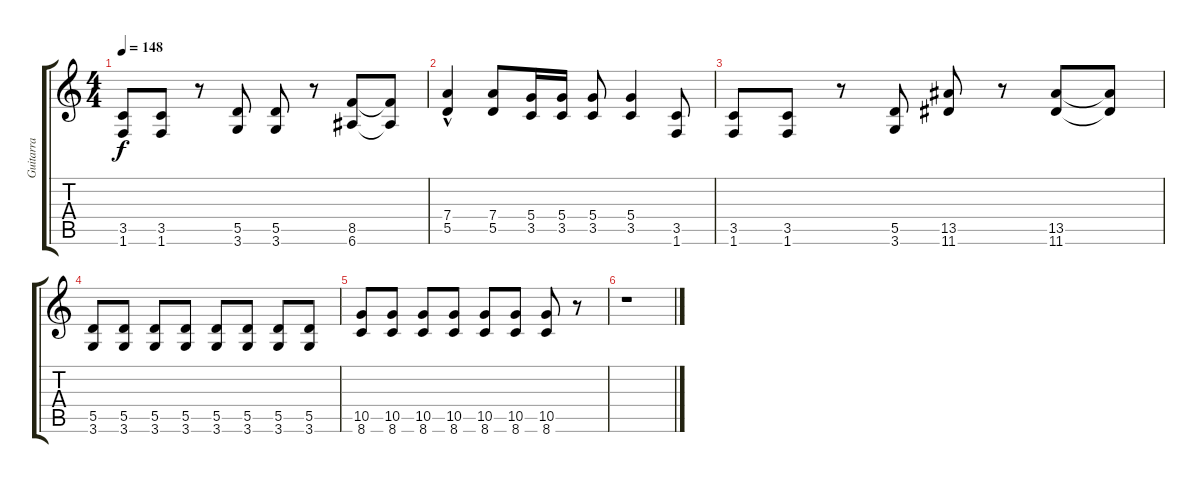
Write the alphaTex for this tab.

\track ("Guitarra" "Guitarra") {instrument electricguitarclean}
\staff {score tabs}
\tuning (E4 B3 G3 D3 A2 E2) {hide}
\ts (4 4)
\tempo 148
\clef g2
\ks c
(3.5 1.6).8{dy f} (3.5 1.6).8 r.8 (5.5 3.6).8 (5.5 3.6).8 r.8 (8.5 6.6).8 (8.5{t} 6.6{t}).8 |
(7.4{hac} 5.5).4 (7.4 5.5).8 (5.4 3.5).16 (5.4 3.5).16 (5.4 3.5).8 (5.4 3.5).4 (3.5 1.6).8 |
(3.5 1.6).8 (3.5 1.6).8 r.8 (5.5 3.6).8 (13.5 11.6).8 r.8 (13.5 11.6).8{instrument distortionguitar} (13.5{t} 11.6{t}).8 |
(5.5 3.6).8 (5.5 3.6).8 (5.5 3.6).8 (5.5 3.6).8 (5.5 3.6).8 (5.5 3.6).8 (5.5 3.6).8 (5.5 3.6).8 |
(10.5 8.6).8 (10.5 8.6).8 (10.5 8.6).8 (10.5 8.6).8 (10.5 8.6).8 (10.5 8.6).8 (10.5 8.6).8 r.8 |
r.1
